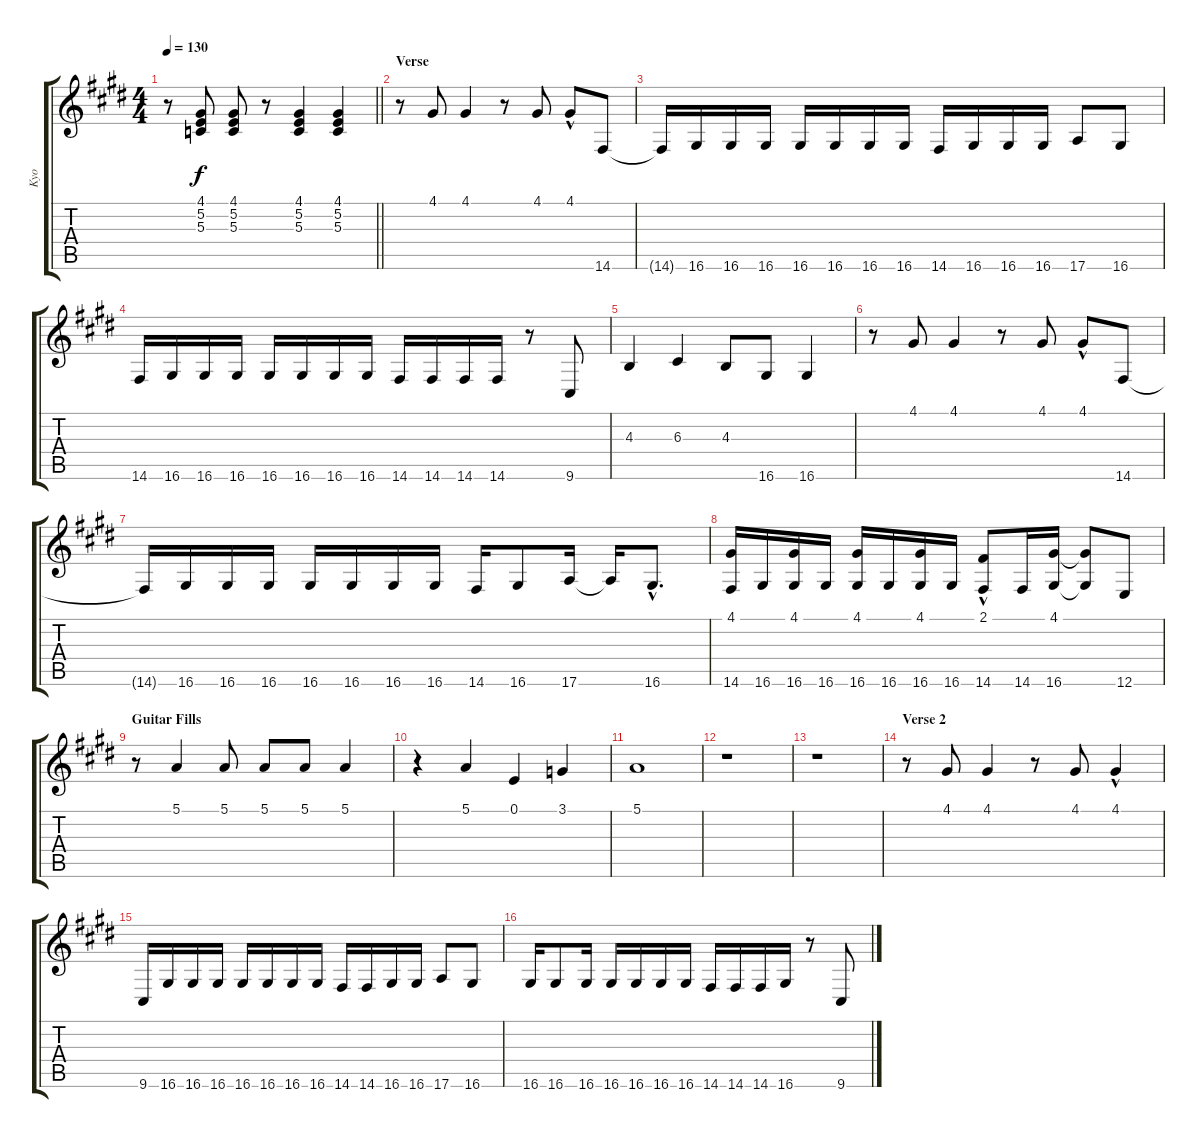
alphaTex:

\track ("Kyo" "Kyo") {instrument sopranosax}
\staff {score tabs}
\tuning (E4 B3 G3 D3 A2 E2) {hide}
\ts (4 4)
\tempo 130
\clef g2
\barLineRight lightlight
\ks e
r.8{dy f} (4.1 5.2 5.3).8 (4.1 5.2 5.3).8 r.8 (4.1 5.2 5.3).4 (4.1 5.2 5.3).4 |
\section ("" "Verse")
r.8 4.1.8 4.1.4 r.8 4.1.8 4.1{hac}.8 14.6.8 |
14.6{t}.16 16.6.16 16.6.16 16.6.16 16.6.16 16.6.16 16.6.16 16.6.16 14.6.16 16.6.16 16.6.16 16.6.16 17.6.8 16.6.8 |
14.6.16 16.6.16 16.6.16 16.6.16 16.6.16 16.6.16 16.6.16 16.6.16 14.6.16 14.6.16 14.6.16 14.6.16 r.8 9.6.8 |
4.3.4 6.3.4 4.3.8 16.6.8 16.6.4 |
r.8 4.1.8 4.1.4 r.8 4.1.8 4.1{hac}.8 14.6.8 |
14.6{t}.16 16.6.16 16.6.16 16.6.16 16.6.16 16.6.16 16.6.16 16.6.16 14.6.16 16.6.8 17.6.16 17.6{t}.16 16.6{hac}.8{d} |
(4.1 14.6).16 16.6.16 (4.1 16.6).16 16.6.16 (4.1 16.6).16 16.6.16 (4.1 16.6).16 16.6.16 (2.1{hac} 14.6).8 14.6.16 (4.1 16.6).16 (4.1{t} 16.6{t}).8 12.6.8 |
\section ("" "Guitar Fills")
r.8 5.1.4 5.1.8 5.1.8 5.1.8 5.1.4 |
r.4 5.1.4 0.1.4 3.1.4 |
5.1.1 |
r.1 |
r.1 |
\section ("" "Verse 2")
r.8 4.1.8 4.1.4 r.8 4.1.8 4.1{hac}.4 |
9.6.16 16.6.16 16.6.16 16.6.16 16.6.16 16.6.16 16.6.16 16.6.16 14.6.16 14.6.16 16.6.16 16.6.16 17.6.8 16.6.8 |
16.6.16 16.6.8 16.6.16 16.6.16 16.6.16 16.6.16 16.6.16 14.6.16 14.6.16 14.6.16 16.6.16 r.8 9.6.8
